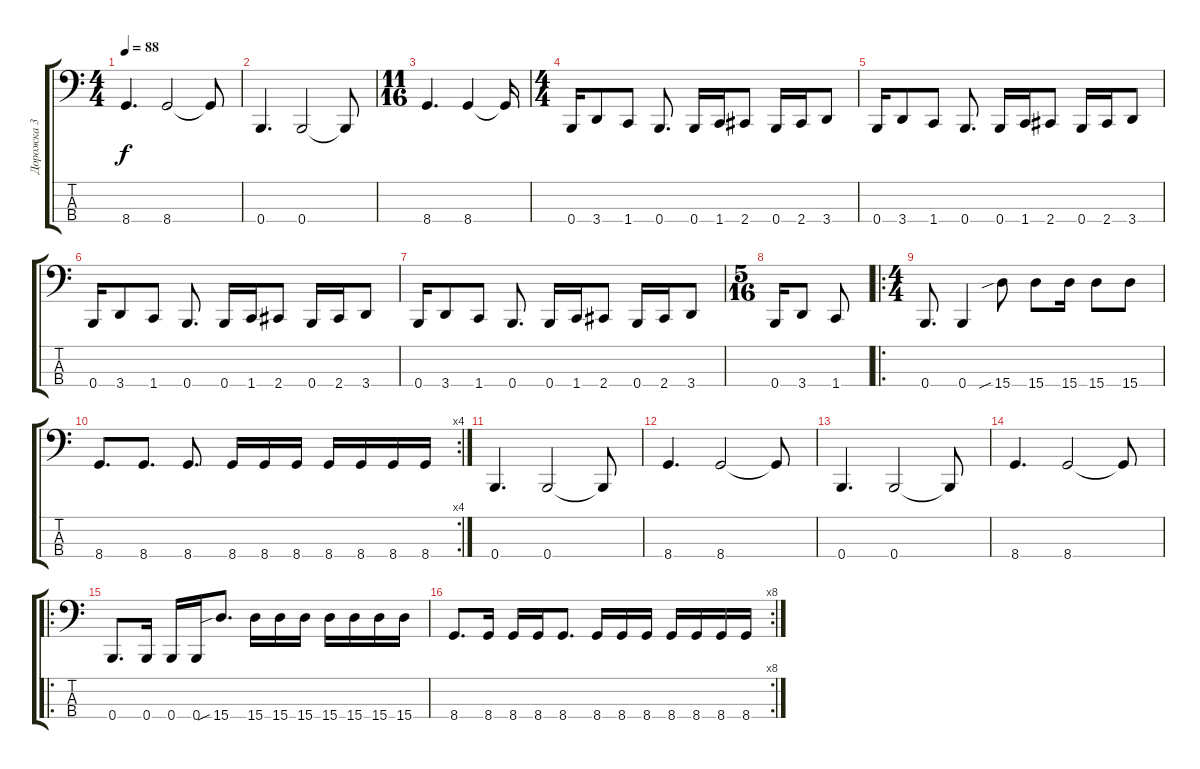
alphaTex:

\track ("Дорожка 3" "Дорожка 3") {instrument slapbass2}
\staff {score tabs}
\tuning (E2 B1 Gb1 B0) {hide}
\ts (4 4)
\tempo 88
\clef f4
\ks c
8.4.4{d dy f} 8.4.2 8.4{t}.8 |
0.4.4{d} 0.4.2 0.4{t}.8 |
\ts (11 16)
8.4.4{d} 8.4.4 8.4{t}.16 |
\ts (4 4)
0.4.16 3.4.8 1.4.8 0.4.8{d} 0.4.16 1.4.16 2.4.8 0.4.16 2.4.16 3.4.8 |
0.4.16 3.4.8 1.4.8 0.4.8{d} 0.4.16 1.4.16 2.4.8 0.4.16 2.4.16 3.4.8 |
0.4.16 3.4.8 1.4.8 0.4.8{d} 0.4.16 1.4.16 2.4.8 0.4.16 2.4.16 3.4.8 |
0.4.16 3.4.8 1.4.8 0.4.8{d} 0.4.16 1.4.16 2.4.8 0.4.16 2.4.16 3.4.8 |
\ts (5 16)
0.4.16 3.4.8 1.4.8 |
\ro
\ts (4 4)
0.4.8{d} 0.4.4 15.4{sib}.8 15.4.8 15.4.16 15.4.8 15.4.8 |
\rc 4
8.4.8{d} 8.4.8{d} 8.4.8{d} 8.4.16 8.4.16 8.4.16 8.4.16 8.4.16 8.4.16 8.4.16 |
0.4.4{d} 0.4.2 0.4{t}.8 |
8.4.4{d} 8.4.2 8.4{t}.8 |
0.4.4{d} 0.4.2 0.4{t}.8 |
8.4.4{d} 8.4.2 8.4{t}.8 |
\ro
0.4.8{d} 0.4.16 0.4.16 0.4.16 15.4{sib}.8{d} 15.4.16 15.4.16 15.4.16 15.4.16 15.4.16 15.4.16 15.4.16 |
\rc 8
8.4.8{d} 8.4.16 8.4.16 8.4.16 8.4.8{d} 8.4.16 8.4.16 8.4.16 8.4.16 8.4.16 8.4.16 8.4.16
